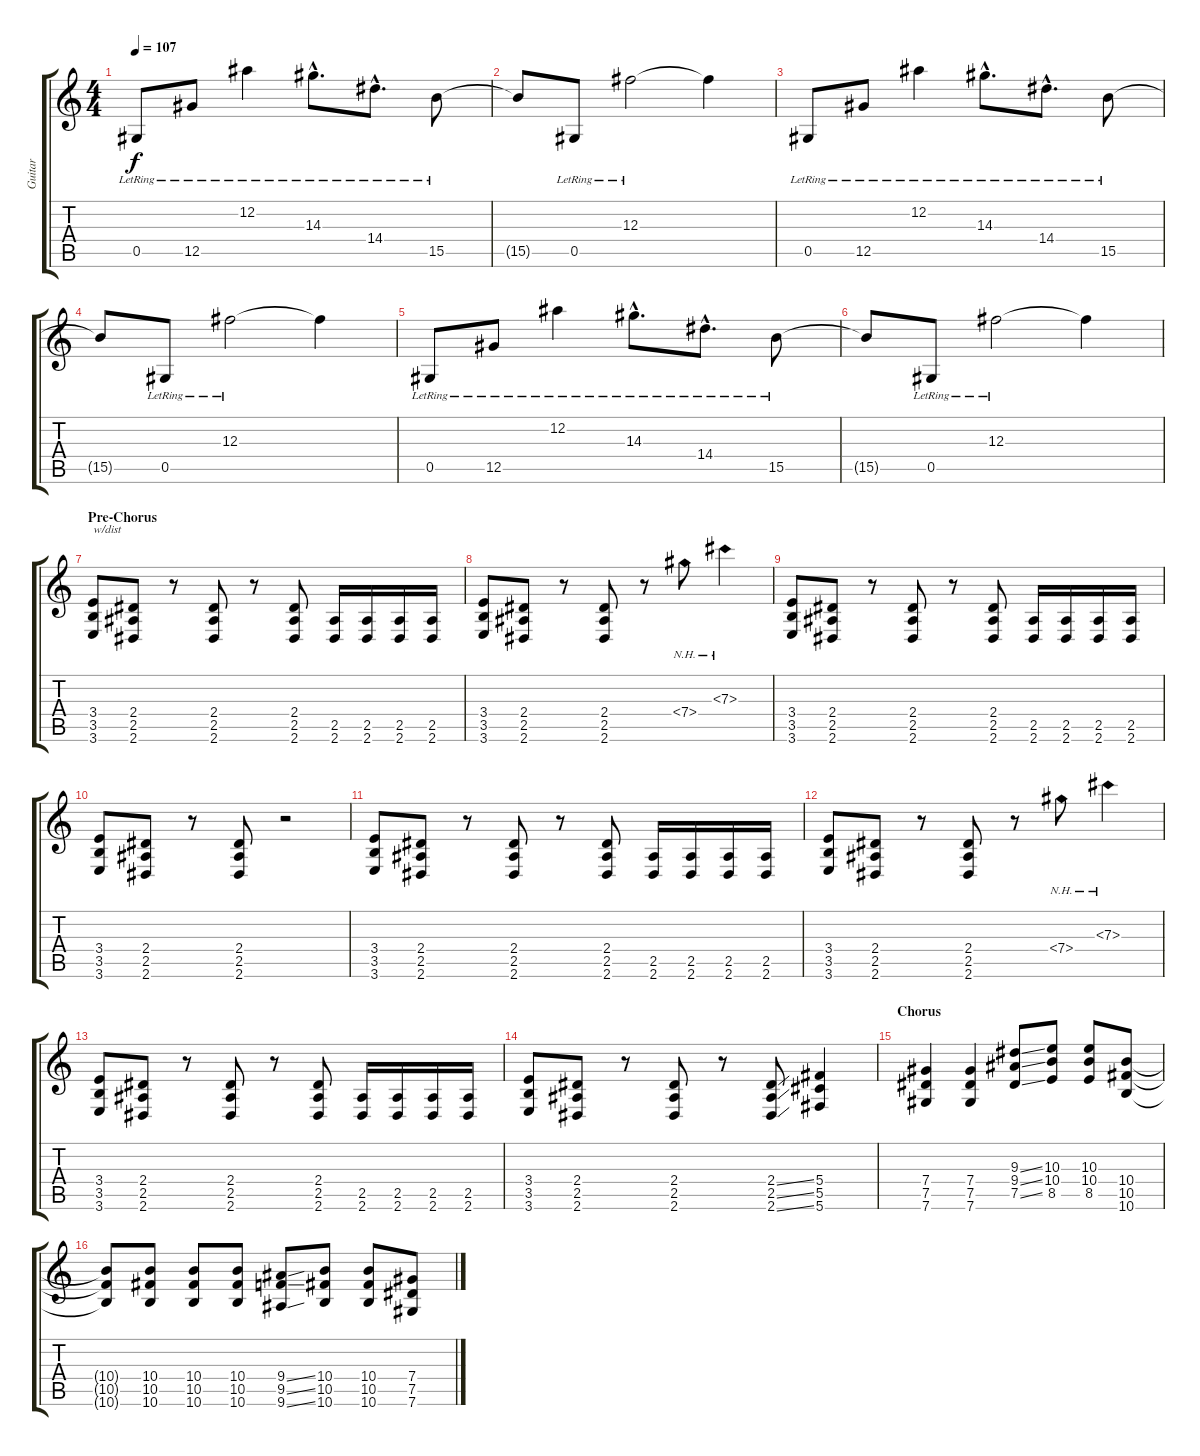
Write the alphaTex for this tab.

\track ("Guitar" "Guitar") {instrument distortionguitar}
\staff {score tabs}
\tuning (Eb4 Bb3 Gb3 Db3 Ab2 Db2) {hide}
\ts (4 4)
\tempo 107
\clef g2
\ks c
0.5{lr}.8{dy f} 12.5{lr}.8 12.2{lr}.4 14.3{hac lr}.8{d} 14.4{hac lr}.8{d} 15.5{lr}.8 |
15.5{t}.8 0.5{lr}.8 12.3{lr}.2 12.3{t}.4 |
0.5{lr}.8 12.5{lr}.8 12.2{lr}.4 14.3{hac lr}.8{d} 14.4{hac lr}.8{d} 15.5{lr}.8 |
15.5{t}.8 0.5{lr}.8 12.3{lr}.2 12.3{t}.4 |
0.5{lr}.8 12.5{lr}.8 12.2{lr}.4 14.3{hac lr}.8{d} 14.4{hac lr}.8{d} 15.5{lr}.8 |
15.5{t}.8 0.5{lr}.8 12.3{lr}.2 12.3{t}.4 |
\section ("" "Pre-Chorus")
(3.4 3.5 3.6).8{txt "w/dist" volume 13 instrument distortionguitar} (2.4 2.5 2.6).8 r.8 (2.4 2.5 2.6).8 r.8 (2.4 2.5 2.6).8 (2.5 2.6).16 (2.5 2.6).16 (2.5 2.6).16 (2.5 2.6).16 |
(3.4 3.5 3.6).8 (2.4 2.5 2.6).8 r.8 (2.4 2.5 2.6).8 r.8 7.4{nh}.8 7.3{nh}.4 |
(3.4 3.5 3.6).8 (2.4 2.5 2.6).8 r.8 (2.4 2.5 2.6).8 r.8 (2.4 2.5 2.6).8 (2.5 2.6).16 (2.5 2.6).16 (2.5 2.6).16 (2.5 2.6).16 |
(3.4 3.5 3.6).8 (2.4 2.5 2.6).8 r.8 (2.4 2.5 2.6).8 r.2 |
(3.4 3.5 3.6).8 (2.4 2.5 2.6).8 r.8 (2.4 2.5 2.6).8 r.8 (2.4 2.5 2.6).8 (2.5 2.6).16 (2.5 2.6).16 (2.5 2.6).16 (2.5 2.6).16 |
(3.4 3.5 3.6).8 (2.4 2.5 2.6).8 r.8 (2.4 2.5 2.6).8 r.8 7.4{nh}.8 7.3{nh}.4 |
(3.4 3.5 3.6).8 (2.4 2.5 2.6).8 r.8 (2.4 2.5 2.6).8 r.8 (2.4 2.5 2.6).8 (2.5 2.6).16 (2.5 2.6).16 (2.5 2.6).16 (2.5 2.6).16 |
(3.4 3.5 3.6).8 (2.4 2.5 2.6).8 r.8 (2.4 2.5 2.6).8 r.8 (2.4{ss} 2.5{ss} 2.6{ss}).8 (5.4 5.5 5.6).4 |
\section ("" "Chorus")
(7.4 7.5 7.6).4 (7.4 7.5 7.6).4 (9.3{ss} 9.4{ss} 7.5{ss}).8 (10.3 10.4 8.5).8 (10.3 10.4 8.5).8 (10.4 10.5 10.6).8 |
(10.4{t} 10.5{t} 10.6{t}).8 (10.4 10.5 10.6).8 (10.4 10.5 10.6).8 (10.4 10.5 10.6).8 (9.4{ss} 9.5{ss} 9.6{ss}).8 (10.4 10.5 10.6).8 (10.4 10.5 10.6).8 (7.4 7.5 7.6).8
